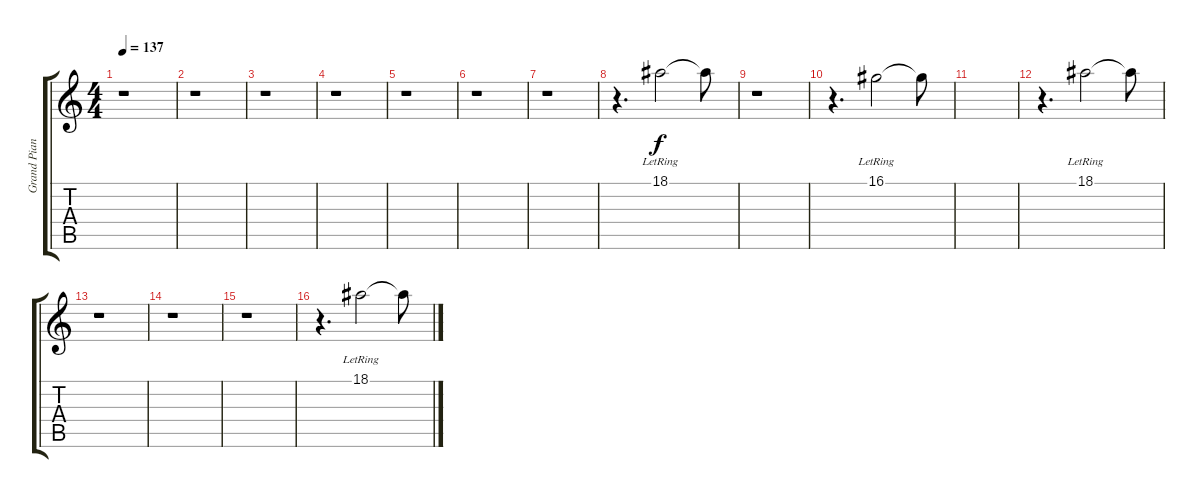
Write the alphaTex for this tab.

\track ("Grand Piano-2" "Grand Pian") {instrument acousticgrandpiano}
\staff {score tabs}
\tuning (E4 B3 G3 D3 A2 E2) {hide}
\ts (4 4)
\tempo 137
\clef g2
\ks c
r.1{dy fff} |
r.1 |
r.1 |
r.1 |
r.1 |
r.1 |
r.1 |
r.4{d} 18.1{lr}.2{dy f} 18.1{t}.8 |
r.1 |
r.4{d} 16.1{lr}.2 16.1{t}.8 |
|
r.4{d} 18.1{lr}.2 18.1{t}.8 |
r.1 |
r.1 |
r.1 |
r.4{d} 18.1{lr}.2 18.1{t}.8
